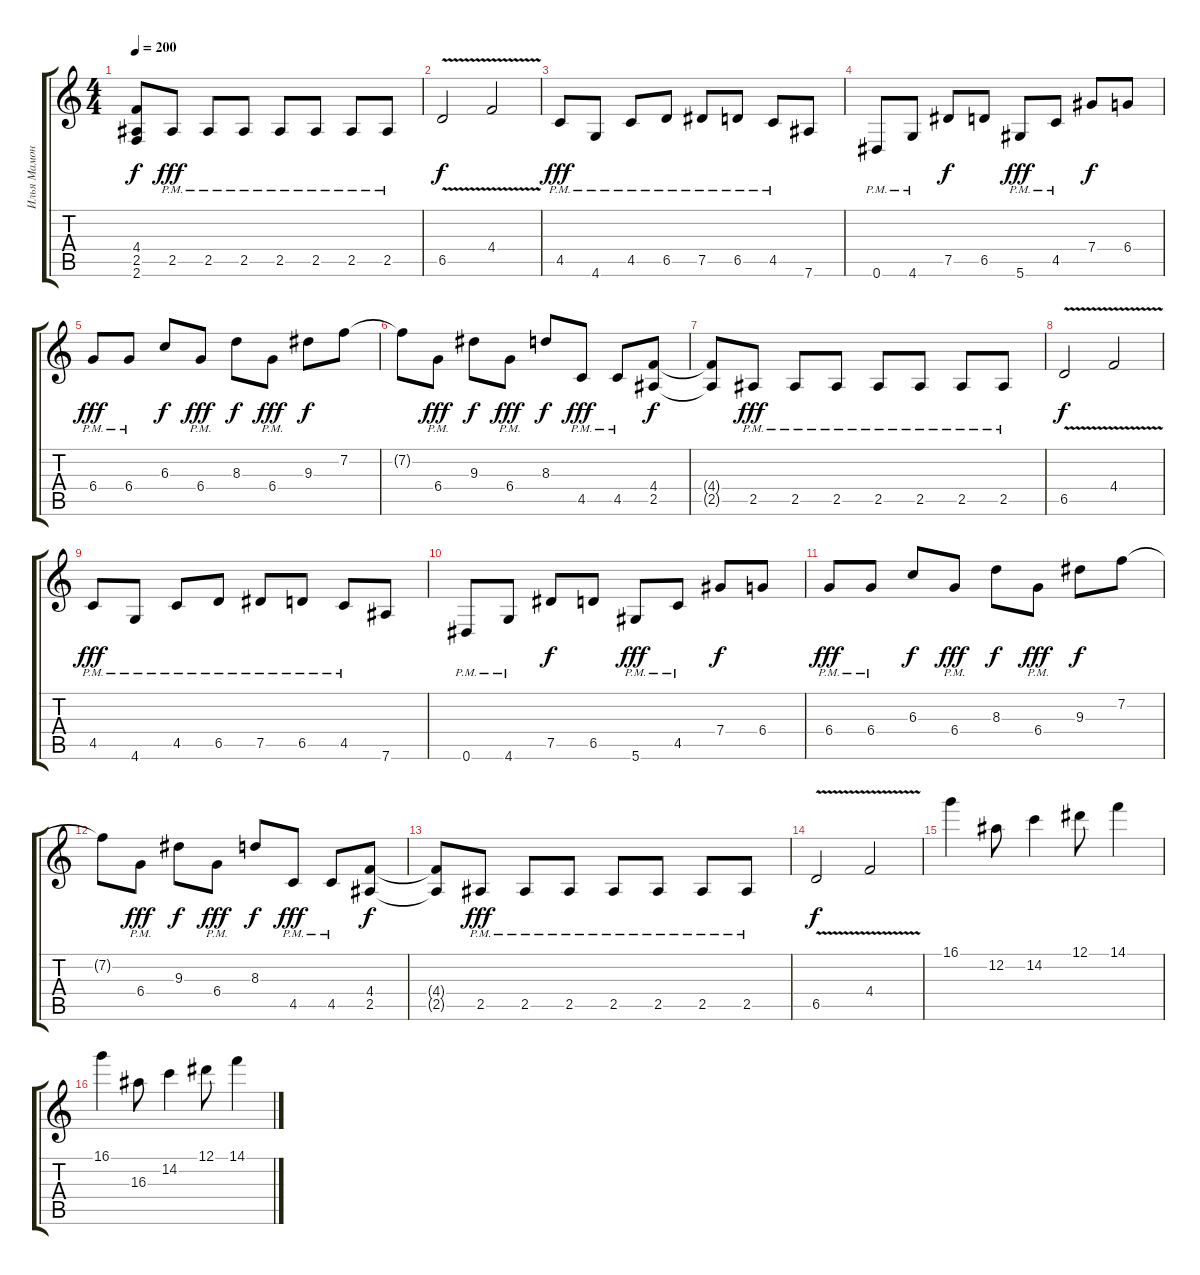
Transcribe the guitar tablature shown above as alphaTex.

\track ("Илья Мамонтов" "Илья Мамон") {instrument distortionguitar}
\staff {score tabs}
\tuning (Eb4 Bb3 Gb3 Db3 Ab2 Eb2) {hide}
\ts (4 4)
\tempo 200
\clef g2
\ks c
(4.4{t} 2.5{t} 2.6{t}).8{dy f} 2.5{pm}.8{dy fff} 2.5{pm}.8 2.5{pm}.8 2.5{pm}.8 2.5{pm}.8 2.5{pm}.8 2.5{pm}.8 |
6.5{v}.2{dy f} 4.4{v}.2 |
4.5{pm}.8{dy fff} 4.6{pm}.8 4.5{pm}.8 6.5{pm}.8 7.5{pm}.8 6.5{pm}.8 4.5{pm}.8 7.6.8 |
0.6{pm}.8 4.6{pm}.8 7.5.8{dy f} 6.5.8 5.6{pm}.8{dy fff} 4.5{pm}.8 7.4.8{dy f} 6.4.8 |
6.4{pm}.8{dy fff} 6.4{pm}.8 6.3.8{dy f} 6.4{pm}.8{dy fff} 8.3.8{dy f} 6.4{pm}.8{dy fff} 9.3.8{dy f} 7.2.8 |
7.2{t}.8 6.4{pm}.8{dy fff} 9.3.8{dy f} 6.4{pm}.8{dy fff} 8.3.8{dy f} 4.5{pm}.8{dy fff} 4.5{pm}.8 (4.4 2.5).8{dy f} |
(4.4{t} 2.5{t}).8 2.5{pm}.8{dy fff} 2.5{pm}.8 2.5{pm}.8 2.5{pm}.8 2.5{pm}.8 2.5{pm}.8 2.5{pm}.8 |
6.5{v}.2{dy f} 4.4{v}.2 |
4.5{pm}.8{dy fff} 4.6{pm}.8 4.5{pm}.8 6.5{pm}.8 7.5{pm}.8 6.5{pm}.8 4.5{pm}.8 7.6.8 |
0.6{pm}.8 4.6{pm}.8 7.5.8{dy f} 6.5.8 5.6{pm}.8{dy fff} 4.5{pm}.8 7.4.8{dy f} 6.4.8 |
6.4{pm}.8{dy fff} 6.4{pm}.8 6.3.8{dy f} 6.4{pm}.8{dy fff} 8.3.8{dy f} 6.4{pm}.8{dy fff} 9.3.8{dy f} 7.2.8 |
7.2{t}.8 6.4{pm}.8{dy fff} 9.3.8{dy f} 6.4{pm}.8{dy fff} 8.3.8{dy f} 4.5{pm}.8{dy fff} 4.5{pm}.8 (4.4 2.5).8{dy f} |
(4.4{t} 2.5{t}).8 2.5{pm}.8{dy fff} 2.5{pm}.8 2.5{pm}.8 2.5{pm}.8 2.5{pm}.8 2.5{pm}.8 2.5{pm}.8 |
6.5{v}.2{dy f} 4.4{v}.2 |
16.1.4 12.2.8 14.2.4 12.1.8 14.1.4 |
16.1.4 16.3.8 14.2.4 12.1.8 14.1.4
